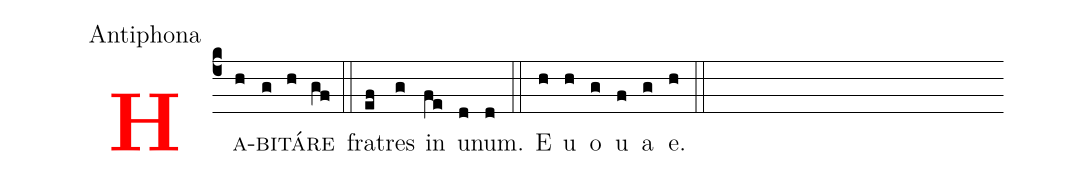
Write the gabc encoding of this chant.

office-part: Antiphona;
%%
<v>\bf\textcolor{red}{H}</v><v>\sc{a}</v>(c4h)<v>\sc{bi}</v>(g)<v>\sc{tá}</v>(h)<v>\sc{re}</v>(gf) (::) fra(ef)tres(g) in(fe) u(d)num.(d) (::) E(h) u(h) o(g) u(f) a(g) e.(h) (::)
